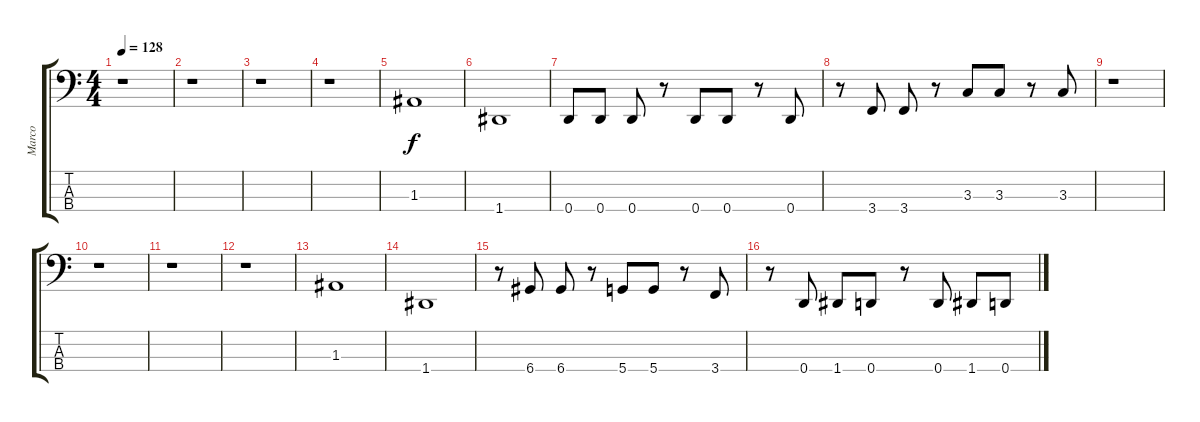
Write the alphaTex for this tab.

\track ("Marco" "Marco") {instrument electricbassfinger}
\staff {score tabs}
\tuning (G2 D2 A1 D1) {hide}
\ts (4 4)
\tempo 128
\clef f4
\ks c
r.1{dy f} |
r.1 |
r.1 |
r.1 |
1.3.1 |
1.4.1 |
0.4.8 0.4.8 0.4.8 r.8 0.4.8 0.4.8 r.8 0.4.8 |
r.8 3.4.8 3.4.8 r.8 3.3.8 3.3.8 r.8 3.3.8 |
r.1 |
r.1 |
r.1 |
r.1 |
1.3.1 |
1.4.1 |
r.8 6.4.8 6.4.8 r.8 5.4.8 5.4.8 r.8 3.4.8 |
r.8 0.4.8 1.4.8 0.4.8 r.8 0.4.8 1.4.8 0.4.8
